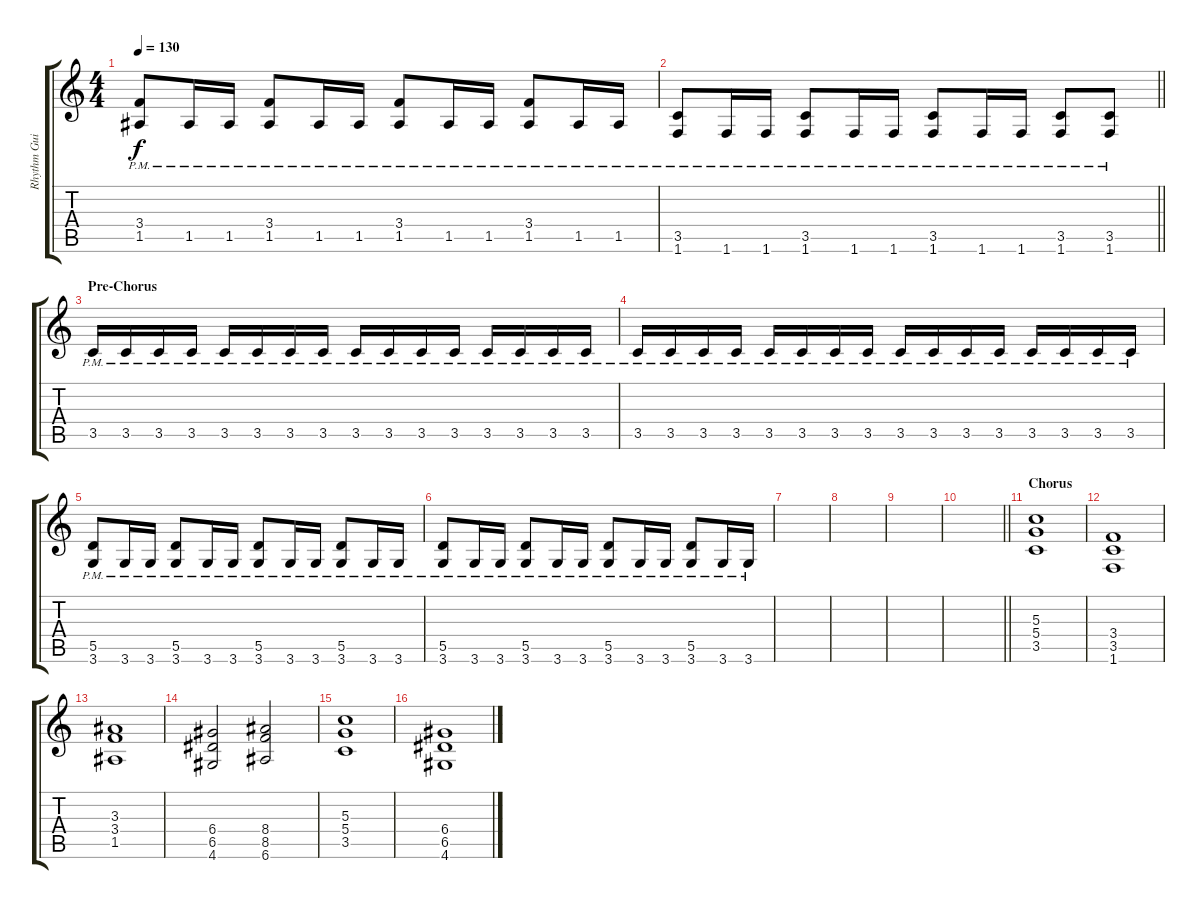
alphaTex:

\track ("Rhythm Guitar" "Rhythm Gui") {instrument distortionguitar}
\staff {score tabs}
\tuning (E4 B3 G3 D3 A2 E2) {hide}
\ts (4 4)
\tempo 130
\clef g2
\ks c
(3.4{pm} 1.5{pm}).8{dy f} 1.5{pm}.16 1.5{pm}.16 (3.4{pm} 1.5{pm}).8 1.5{pm}.16 1.5{pm}.16 (3.4{pm} 1.5{pm}).8 1.5{pm}.16 1.5{pm}.16 (3.4{pm} 1.5{pm}).8 1.5{pm}.16 1.5{pm}.16 |
\barLineRight lightlight
(3.5{pm} 1.6{pm}).8 1.6{pm}.16 1.6{pm}.16 (3.5{pm} 1.6{pm}).8 1.6{pm}.16 1.6{pm}.16 (3.5{pm} 1.6{pm}).8 1.6{pm}.16 1.6{pm}.16 (3.5{pm} 1.6{pm}).8 (3.5 1.6{pm}).8 |
\section ("" "Pre-Chorus")
3.5{pm}.16 3.5{pm}.16 3.5{pm}.16 3.5{pm}.16 3.5{pm}.16 3.5{pm}.16 3.5{pm}.16 3.5{pm}.16 3.5{pm}.16 3.5{pm}.16 3.5{pm}.16 3.5{pm}.16 3.5{pm}.16 3.5{pm}.16 3.5{pm}.16 3.5{pm}.16 |
3.5{pm}.16 3.5{pm}.16 3.5{pm}.16 3.5{pm}.16 3.5{pm}.16 3.5{pm}.16 3.5{pm}.16 3.5{pm}.16 3.5{pm}.16 3.5{pm}.16 3.5{pm}.16 3.5{pm}.16 3.5{pm}.16 3.5{pm}.16 3.5{pm}.16 3.5{pm}.16 |
(5.5{pm} 3.6{pm}).8 3.6{pm}.16 3.6{pm}.16 (5.5{pm} 3.6{pm}).8 3.6{pm}.16 3.6{pm}.16 (5.5{pm} 3.6{pm}).8 3.6{pm}.16 3.6{pm}.16 (5.5{pm} 3.6{pm}).8 3.6{pm}.16 3.6{pm}.16 |
(5.5{pm} 3.6{pm}).8 3.6{pm}.16 3.6{pm}.16 (5.5{pm} 3.6{pm}).8 3.6{pm}.16 3.6{pm}.16 (5.5{pm} 3.6{pm}).8 3.6{pm}.16 3.6{pm}.16 (5.5{pm} 3.6{pm}).8 3.6{pm}.16 3.6{pm}.16 |
|
|
|
\barLineRight lightlight
|
\section ("" "Chorus")
(5.3 5.4 3.5).1 |
(3.4 3.5 1.6).1 |
(3.3 3.4 1.5).1 |
(6.4 6.5 4.6).2 (8.4 8.5 6.6).2 |
(5.3 5.4 3.5).1 |
(6.4 6.5 4.6).1
